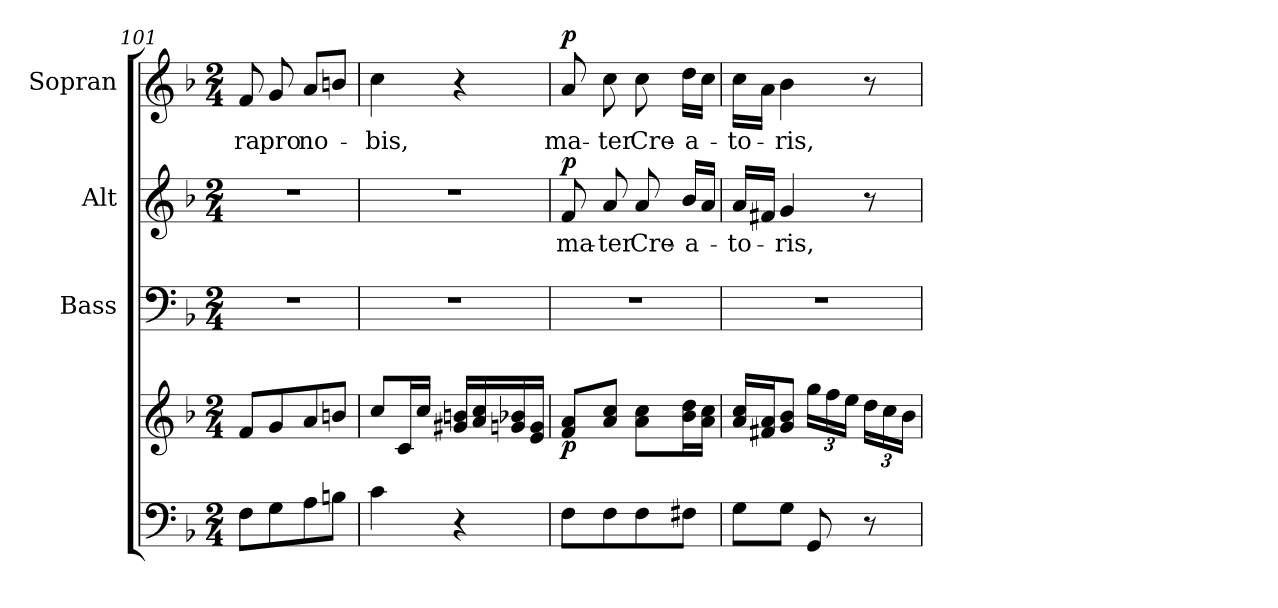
**kern	**kern	**dynam	**kern	**kern	**text	**dynam	**kern	**text	**dynam
*part4	*part4	*part4	*part3	*part2	*part2	*part2	*part1	*part1	*part1
*staff5	*staff4	*staff4/5	*staff3	*staff2	*staff2	*staff2	*staff1	*staff1	*staff1
*	*	*	*I"Bass	*I"Alt	*	*	*I"Sopran	*	*
*	*	*	*I'B.	*I'A.	*	*	*I'S.	*	*
!!LO:PB:g=z
*clefF4	*clefG2	*	*clefF4	*clefG2	*	*	*clefG2	*	*
*k[b-]	*k[b-]	*	*k[b-]	*k[b-]	*	*	*k[b-]	*	*
*F:	*F:	*	*F:	*F:	*	*	*F:	*	*
*M2/4	*M2/4	*	*M2/4	*M2/4	*	*	*M2/4	*	*
=101	=101	=101	=101	=101	=101	=101	=101	=101	=101
!	!	!	!	!	!	!	!	!LO:LY:b	!
8F\L	8f/L	.	2r	2r	.	.	8f/	-ra	.
!	!	!	!	!	!	!	!	!LO:LY:b	!
8G\	8g/	.	.	.	.	.	8g/	pro	.
!	!	!	!	!	!	!	!	!LO:LY:b	!
8A\	8a/	.	.	.	.	.	8a/L	no-	.
8Bn\J	8bn/J	.	.	.	.	.	8bn/J	.	.
=102	=102	=102	=102	=102	=102	=102	=102	=102	=102
!	!	!	!	!	!	!	!	!LO:LY:b	!
4c\	8cc/L	.	2r	2r	.	.	4cc\	-bis,	.
.	16c/L	.	.	.	.	.	.	.	.
.	16cc/JJ	.	.	.	.	.	.	.	.
4r	16g#X/ 16bn/LL	.	.	.	.	.	4r	.	.
.	16a/ 16cc/	.	.	.	.	.	.	.	.
.	16gn/ 16b-X/	.	.	.	.	.	.	.	.
.	16e/ 16g/JJ	.	.	.	.	.	.	.	.
=103	=103	=103	=103	=103	=103	=103	=103	=103	=103
!	!	!LO:DY:b	!	!	!LO:LY:b	!LO:DY:a	!	!LO:LY:b	!LO:DY:a
8F\L	8f/ 8a/L	p	2r	8f/	ma-	p	8a/	ma-	p
!	!	!	!	!	!LO:LY:b	!	!	!LO:LY:b	!
8F\	8a/ 8cc/J	.	.	8a/	-ter	.	8cc\	-ter	.
!	!	!	!	!	!LO:LY:b	!	!	!LO:LY:b	!
8F\	8a\ 8cc\L	.	.	8a/	Cre-	.	8cc\	Cre-	.
!	!	!	!	!	!LO:LY:b	!	!	!LO:LY:b	!
8F#X\J	16b-\ 16dd\L	.	.	16b-/LL	-a-	.	16dd\LL	-a-	.
.	16a\ 16cc\JJ	.	.	16a/JJ	.	.	16cc\JJ	.	.
=104	=104	=104	=104	=104	=104	=104	=104	=104	=104
!	!	!	!	!	!LO:LY:b	!	!	!LO:LY:b	!
8G\L	16a/ 16cc/LL	.	2r	16a/LL	-to-	.	16cc\LL	-to-	.
.	16f#X/ 16a/J	.	.	16f#X/JJ	.	.	16a\JJ	.	.
!	!	!	!	!	!LO:LY:b	!	!	!LO:LY:b	!
8G\J	8g/ 8b-/J	.	.	4g/	-ris,	.	4b-\	-ris,	.
8GG/	24gg\LL	.	.	.	.	.	.	.	.
.	24ff\	.	.	.	.	.	.	.	.
.	24ee\JJ	.	.	.	.	.	.	.	.
8r	24dd\LL	.	.	8r	.	.	8r	.	.
.	24cc\	.	.	.	.	.	.	.	.
.	24b-\JJ	.	.	.	.	.	.	.	.
=	=	=	=	=	=	=	=	=	=
*-	*-	*-	*-	*-	*-	*-	*-	*-	*-
